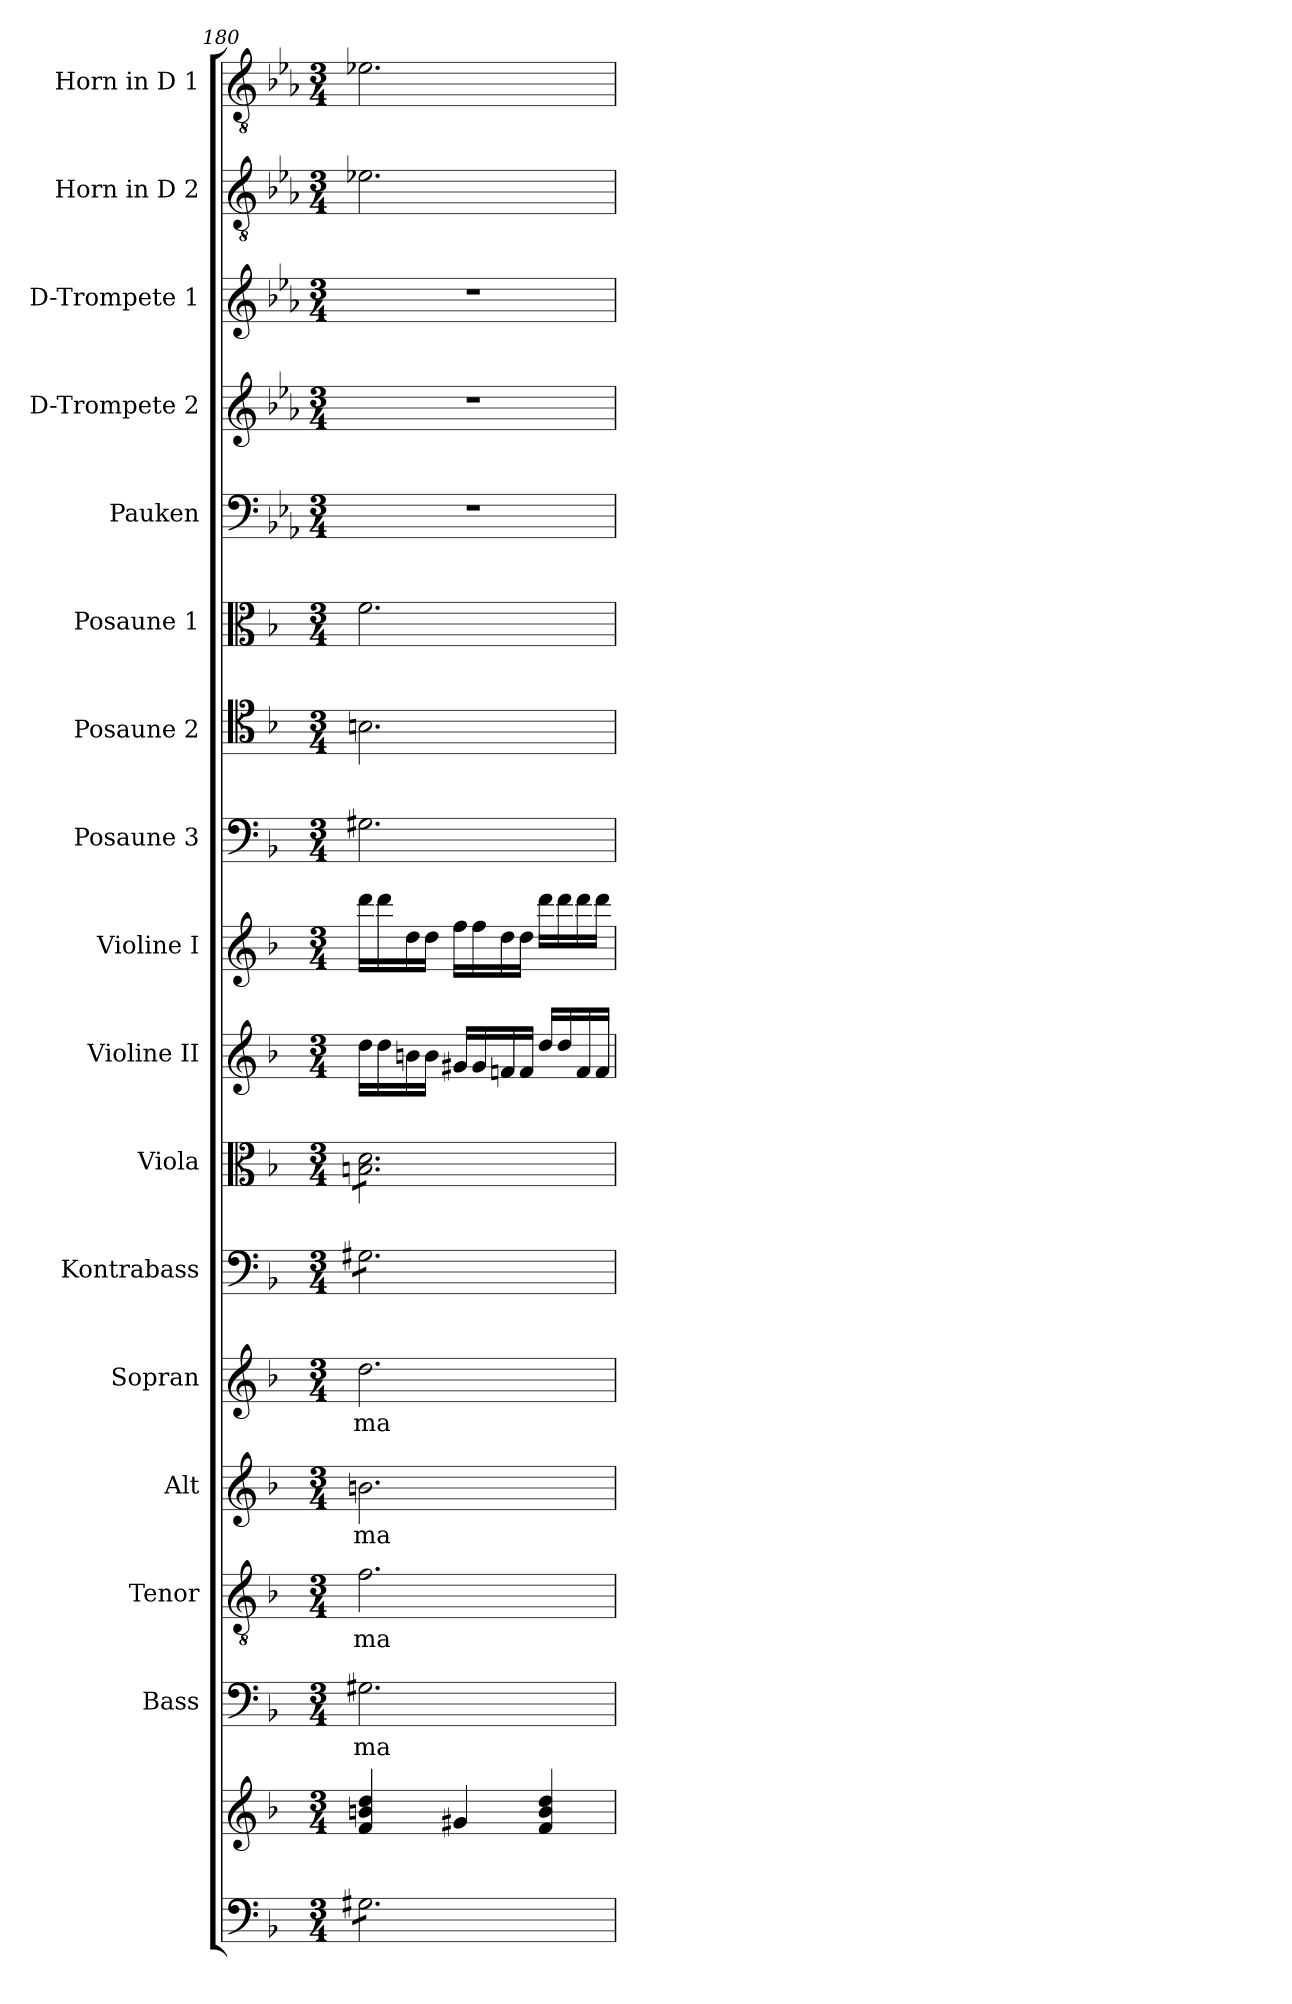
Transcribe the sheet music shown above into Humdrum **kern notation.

**kern	**kern	**kern	**text	**kern	**text	**kern	**text	**kern	**text	**kern	**kern	**kern	**kern	**kern	**kern	**kern	**kern	**kern	**kern	**kern	**kern
*part17	*part17	*part16	*part16	*part15	*part15	*part14	*part14	*part13	*part13	*part12	*part11	*part10	*part9	*part8	*part7	*part6	*part5	*part4	*part3	*part2	*part1
*staff18	*staff17	*staff16	*staff16	*staff15	*staff15	*staff14	*staff14	*staff13	*staff13	*staff12	*staff11	*staff10	*staff9	*staff8	*staff7	*staff6	*staff5	*staff4	*staff3	*staff2	*staff1
*	*	*I"Bass	*	*I"Tenor	*	*I"Alt	*	*I"Sopran	*	*I"Kontrabass	*I"Viola	*I"Violine II	*I"Violine I	*I"Posaune 3	*I"Posaune 2	*I"Posaune 1	*I"Pauken	*I"D-Trompete 2	*I"D-Trompete 1	*I"Horn in D 2	*I"Horn in D 1
*	*	*I'B.	*	*I'T.	*	*I'A.	*	*I'S.	*	*I'Kb.	*I'Vla.	*I'Vl. II	*I'Vl. I	*I'Pos. 3	*I'Pos. 2	*I'Pos. 1	*I'Pk.	*I'D Trp. 2	*I'D Trp. 1	*I'Hrn. 2	*I'Hrn. 1
*clefF4	*clefG2	*clefF4	*	*clefGv2	*	*clefG2	*	*clefG2	*	*clefF4	*clefC3	*clefG2	*clefG2	*clefF4	*clefC4	*clefC3	*clefF4	*clefG2	*clefG2	*clefGv2	*clefGv2
*	*	*	*	*	*	*	*	*	*	*ITrd7c12	*	*	*	*	*	*	*ITrd-1c-2	*ITrd-1c-2	*ITrd-1c-2	*ITrd-1c-2	*ITrd-1c-2
*k[b-]	*k[b-]	*k[b-]	*	*k[b-]	*	*k[b-]	*	*k[b-]	*	*k[b-]	*k[b-]	*k[b-]	*k[b-]	*k[b-]	*k[b-]	*k[b-]	*k[b-]	*k[b-]	*k[b-]	*k[b-]	*k[b-]
*F:	*F:	*F:	*	*F:	*	*F:	*	*F:	*	*F:	*F:	*F:	*F:	*F:	*F:	*F:	*F:	*F:	*F:	*F:	*F:
*M3/4	*M3/4	*M3/4	*	*M3/4	*	*M3/4	*	*M3/4	*	*M3/4	*M3/4	*M3/4	*M3/4	*M3/4	*M3/4	*M3/4	*M3/4	*M3/4	*M3/4	*M3/4	*M3/4
=180	=180	=180	=180	=180	=180	=180	=180	=180	=180	=180	=180	=180	=180	=180	=180	=180	=180	=180	=180	=180	=180
!	!	!	!LO:LY:b	!	!LO:LY:b	!	!LO:LY:b	!	!LO:LY:b	!	!	!	!	!	!	!	!	!	!	!	!
*tremolo	*	*	*	*	*	*	*	*	*	*	*	*	*	*	*	*	*	*	*	*	*
*	*	*	*	*	*	*	*	*	*	*tremolo	*	*	*	*	*	*	*	*	*	*	*
*	*	*	*	*	*	*	*	*	*	*	*tremolo	*	*	*	*	*	*	*	*	*	*
8G#X\L	4f/ 4bn/ 4dd/	2.G#X\	-ma-	2.f\	-ma-	2.bn\	-ma-	2.dd\	-ma-	8GG#X\L	8Bn\ 8d\L	16dd\LL	16ddd\LL	2.G#X\	2.Bn\	2.f\	2.r	2.r	2.r	2.fn\	2.fn\
.	.	.	.	.	.	.	.	.	.	.	.	16dd\	16ddd\	.	.	.	.	.	.	.	.
8G#X\	.	.	.	.	.	.	.	.	.	8GG#X\	8Bn\ 8d\	16bn\	16dd\	.	.	.	.	.	.	.	.
.	.	.	.	.	.	.	.	.	.	.	.	16b\JJ	16dd\JJ	.	.	.	.	.	.	.	.
8G#X\	4g#X/	.	.	.	.	.	.	.	.	8GG#X\	8Bn\ 8d\	16g#X/LL	16ff\LL	.	.	.	.	.	.	.	.
.	.	.	.	.	.	.	.	.	.	.	.	16g#/	16ff\	.	.	.	.	.	.	.	.
8G#X\	.	.	.	.	.	.	.	.	.	8GG#X\	8Bn\ 8d\	16fn/	16dd\	.	.	.	.	.	.	.	.
.	.	.	.	.	.	.	.	.	.	.	.	16f/JJ	16dd\JJ	.	.	.	.	.	.	.	.
8G#X\	4f/ 4b/ 4dd/	.	.	.	.	.	.	.	.	8GG#X\	8Bn\ 8d\	16dd/LL	16ddd\LL	.	.	.	.	.	.	.	.
.	.	.	.	.	.	.	.	.	.	.	.	16dd/	16ddd\	.	.	.	.	.	.	.	.
8G#X\J	.	.	.	.	.	.	.	.	.	8GG#X\J	8Bn\ 8d\J	16f/	16ddd\	.	.	.	.	.	.	.	.
*	*	*	*	*	*	*	*	*	*	*	*Xtremolo	*	*	*	*	*	*	*	*	*	*
*	*	*	*	*	*	*	*	*	*	*Xtremolo	*	*	*	*	*	*	*	*	*	*	*
*Xtremolo	*	*	*	*	*	*	*	*	*	*	*	*	*	*	*	*	*	*	*	*	*
.	.	.	.	.	.	.	.	.	.	.	.	16f/JJ	16ddd\JJ	.	.	.	.	.	.	.	.
=	=	=	=	=	=	=	=	=	=	=	=	=	=	=	=	=	=	=	=	=	=
*-	*-	*-	*-	*-	*-	*-	*-	*-	*-	*-	*-	*-	*-	*-	*-	*-	*-	*-	*-	*-	*-
